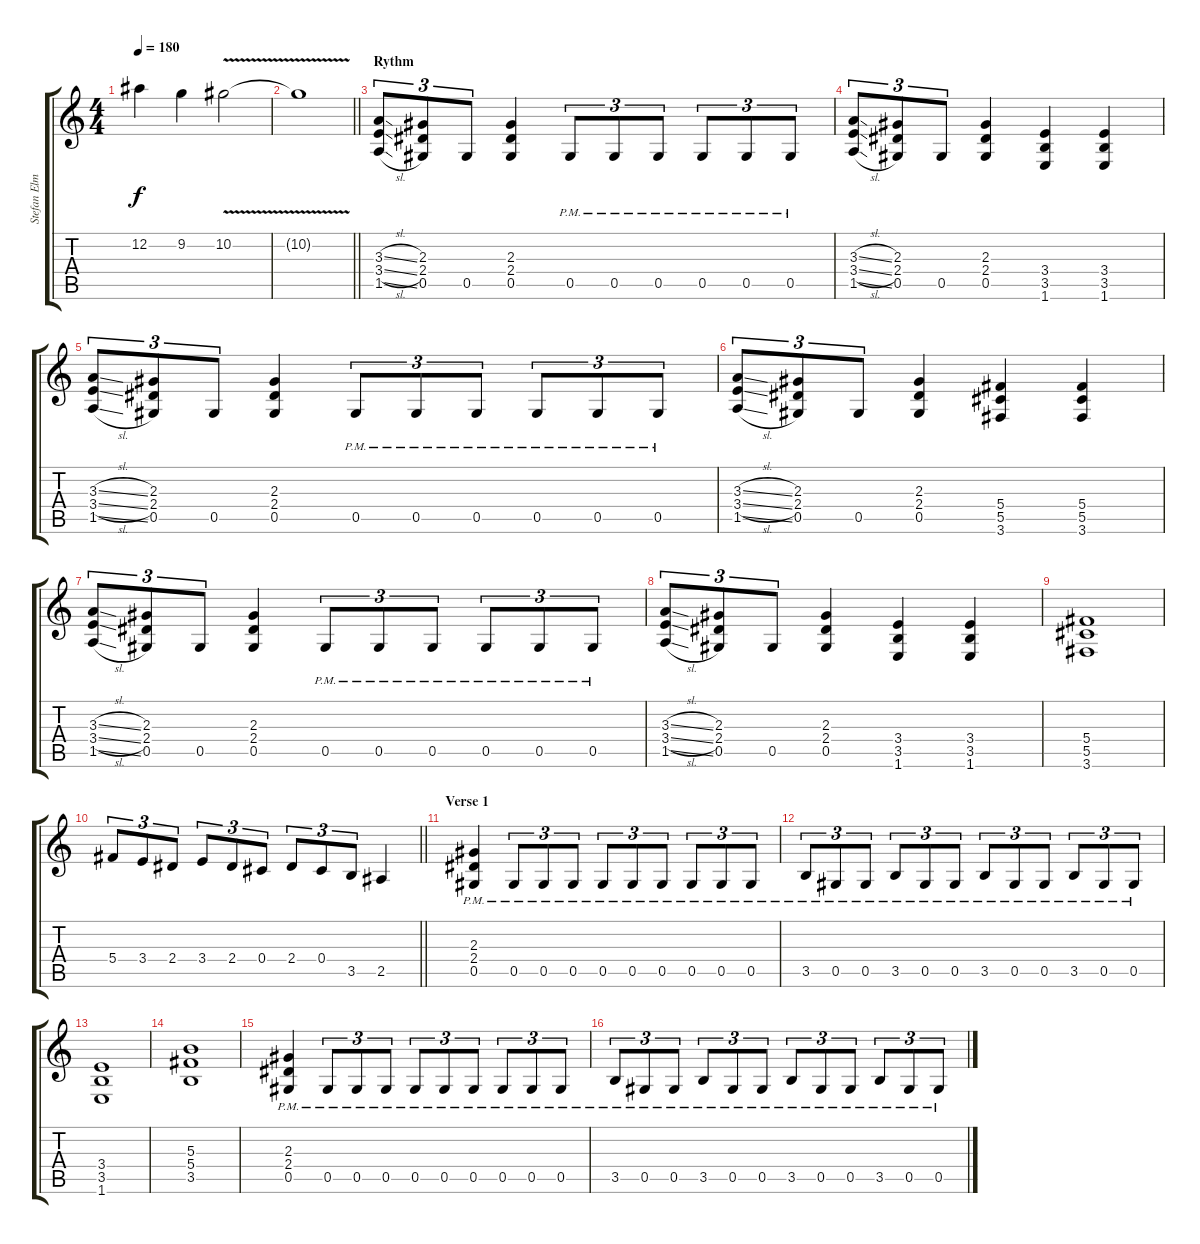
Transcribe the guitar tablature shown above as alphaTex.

\track ("Stefan Elmgren" "Stefan Elm") {instrument distortionguitar}
\staff {score tabs}
\tuning (Eb4 Bb3 Gb3 Db3 Ab2 Eb2) {hide}
\ts (4 4)
\tempo 180
\clef g2
\ks c
12.2.4{dy f} 9.2.4 10.2{v}.2 |
\barLineRight lightlight
10.2{v t}.1 |
\section ("" "Rythm")
(3.3{sl} 3.4{sl} 1.5{sl}).8{tu (3 2) volume 14} (2.3 2.4 0.5).8{tu (3 2)} 0.5.8{tu (3 2)} (2.3 2.4 0.5).4 0.5{pm}.8{tu (3 2)} 0.5{pm}.8{tu (3 2)} 0.5{pm}.8{tu (3 2)} 0.5{pm}.8{tu (3 2)} 0.5{pm}.8{tu (3 2)} 0.5{pm}.8{tu (3 2)} |
(3.3{sl} 3.4{sl} 1.5{sl}).8{tu (3 2)} (2.3 2.4 0.5).8{tu (3 2)} 0.5.8{tu (3 2)} (2.3 2.4 0.5).4 (3.4 3.5 1.6).4 (3.4 3.5 1.6).4 |
(3.3{sl} 3.4{sl} 1.5{sl}).8{tu (3 2)} (2.3 2.4 0.5).8{tu (3 2)} 0.5.8{tu (3 2)} (2.3 2.4 0.5).4 0.5{pm}.8{tu (3 2)} 0.5{pm}.8{tu (3 2)} 0.5{pm}.8{tu (3 2)} 0.5{pm}.8{tu (3 2)} 0.5{pm}.8{tu (3 2)} 0.5{pm}.8{tu (3 2)} |
(3.3{sl} 3.4{sl} 1.5{sl}).8{tu (3 2)} (2.3 2.4 0.5).8{tu (3 2)} 0.5.8{tu (3 2)} (2.3 2.4 0.5).4 (5.4 5.5 3.6).4 (5.4 5.5 3.6).4 |
(3.3{sl} 3.4{sl} 1.5{sl}).8{tu (3 2)} (2.3 2.4 0.5).8{tu (3 2)} 0.5.8{tu (3 2)} (2.3 2.4 0.5).4 0.5{pm}.8{tu (3 2)} 0.5{pm}.8{tu (3 2)} 0.5{pm}.8{tu (3 2)} 0.5{pm}.8{tu (3 2)} 0.5{pm}.8{tu (3 2)} 0.5{pm}.8{tu (3 2)} |
(3.3{sl} 3.4{sl} 1.5{sl}).8{tu (3 2)} (2.3 2.4 0.5).8{tu (3 2)} 0.5.8{tu (3 2)} (2.3 2.4 0.5).4 (3.4 3.5 1.6).4 (3.4 3.5 1.6).4 |
(5.4 5.5 3.6).1 |
\barLineRight lightlight
5.4.8{tu (3 2)} 3.4.8{tu (3 2)} 2.4.8{tu (3 2)} 3.4.8{tu (3 2)} 2.4.8{tu (3 2)} 0.4.8{tu (3 2)} 2.4.8{tu (3 2)} 0.4.8{tu (3 2)} 3.5.8{tu (3 2)} 2.5.4 |
\section ("" "Verse 1")
(2.3{pm} 2.4{pm} 0.5{pm}).4 0.5{pm}.8{tu (3 2)} 0.5{pm}.8{tu (3 2)} 0.5{pm}.8{tu (3 2)} 0.5{pm}.8{tu (3 2)} 0.5{pm}.8{tu (3 2)} 0.5{pm}.8{tu (3 2)} 0.5{pm}.8{tu (3 2)} 0.5{pm}.8{tu (3 2)} 0.5{pm}.8{tu (3 2)} |
3.5{pm}.8{tu (3 2)} 0.5{pm}.8{tu (3 2)} 0.5{pm}.8{tu (3 2)} 3.5{pm}.8{tu (3 2)} 0.5{pm}.8{tu (3 2)} 0.5{pm}.8{tu (3 2)} 3.5{pm}.8{tu (3 2)} 0.5{pm}.8{tu (3 2)} 0.5{pm}.8{tu (3 2)} 3.5{pm}.8{tu (3 2)} 0.5{pm}.8{tu (3 2)} 0.5{pm}.8{tu (3 2)} |
(3.4 3.5 1.6).1 |
(5.3 5.4 3.5).1 |
(2.3{pm} 2.4{pm} 0.5{pm}).4 0.5{pm}.8{tu (3 2)} 0.5{pm}.8{tu (3 2)} 0.5{pm}.8{tu (3 2)} 0.5{pm}.8{tu (3 2)} 0.5{pm}.8{tu (3 2)} 0.5{pm}.8{tu (3 2)} 0.5{pm}.8{tu (3 2)} 0.5{pm}.8{tu (3 2)} 0.5{pm}.8{tu (3 2)} |
3.5{pm}.8{tu (3 2)} 0.5{pm}.8{tu (3 2)} 0.5{pm}.8{tu (3 2)} 3.5{pm}.8{tu (3 2)} 0.5{pm}.8{tu (3 2)} 0.5{pm}.8{tu (3 2)} 3.5{pm}.8{tu (3 2)} 0.5{pm}.8{tu (3 2)} 0.5{pm}.8{tu (3 2)} 3.5{pm}.8{tu (3 2)} 0.5{pm}.8{tu (3 2)} 0.5{pm}.8{tu (3 2)}
